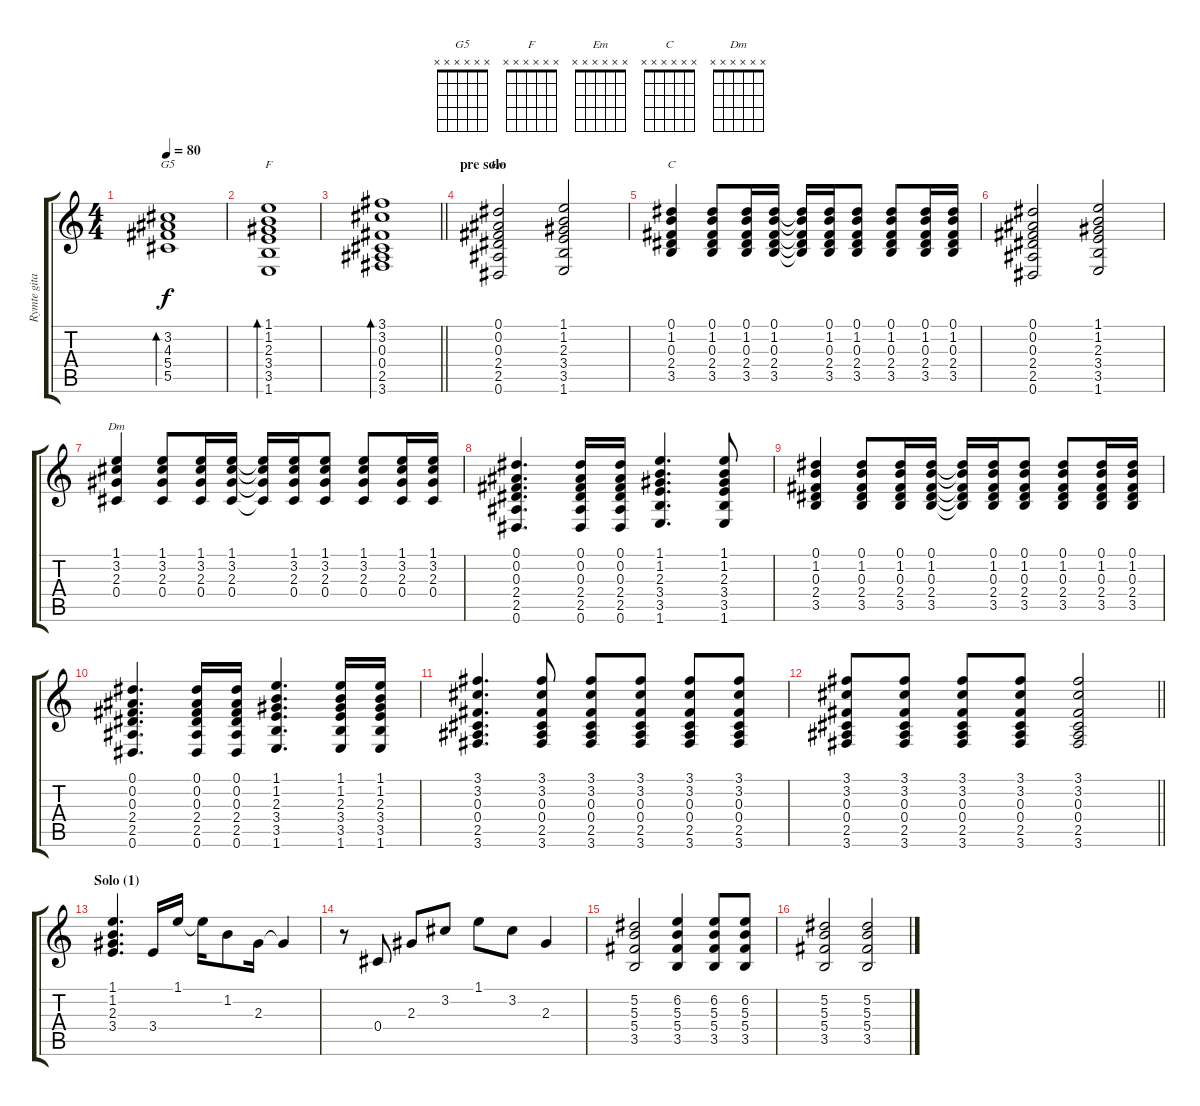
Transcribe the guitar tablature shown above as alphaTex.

\track ("Rymte gitar" "Rymte gita") {instrument electricguitarjazz}
\staff {score tabs}
\tuning (Eb4 Bb3 Gb3 Db3 Ab2 Eb2) {hide}
\chord ("G5" x x x x x x)
\chord ("F" x x x x x x)
\chord ("Em" x x x x x x)
\chord ("C" x x x x x x)
\chord ("Dm" x x x x x x)
\ts (4 4)
\tempo 80
\clef g2
\ks c
(3.2 4.3 5.4 5.5).1{bd 120 ch "G5" dy f} |
(1.1 1.2 2.3 3.4 3.5 1.6).1{bd 120 ch "F"} |
\barLineRight lightlight
(3.1 3.2 0.3 0.4 2.5 3.6).1{bd 120} |
\section ("" "pre solo")
(0.1 0.2 0.3 2.4 2.5 0.6).2{ch "Em"} (1.1 1.2 2.3 3.4 3.5 1.6).2 |
(0.1 1.2 0.3 2.4 3.5).4{ch "C"} (0.1 1.2 0.3 2.4 3.5).8 (0.1 1.2 0.3 2.4 3.5).16 (0.1 1.2 0.3 2.4 3.5).16 (0.1{t} 1.2{t} 0.3{t} 2.4{t} 3.5{t}).16 (0.1 1.2 0.3 2.4 3.5).16 (0.1 1.2 0.3 2.4 3.5).8 (0.1 1.2 0.3 2.4 3.5).8 (0.1 1.2 0.3 2.4 3.5).16 (0.1 1.2 0.3 2.4 3.5).16 |
(0.1 0.2 0.3 2.4 2.5 0.6).2 (1.1 1.2 2.3 3.4 3.5 1.6).2 |
(1.1 3.2 2.3 0.4).4{ch "Dm"} (1.1 3.2 2.3 0.4).8 (1.1 3.2 2.3 0.4).16 (1.1 3.2 2.3 0.4).16 (1.1{t} 3.2{t} 2.3{t} 0.4{t}).16 (1.1 3.2 2.3 0.4).16 (1.1 3.2 2.3 0.4).8 (1.1 3.2 2.3 0.4).8 (1.1 3.2 2.3 0.4).16 (1.1 3.2 2.3 0.4).16 |
(0.1 0.2 0.3 2.4 2.5 0.6).4{d} (0.1 0.2 0.3 2.4 2.5 0.6).16 (0.1 0.2 0.3 2.4 2.5 0.6).16 (1.1 1.2 2.3 3.4 3.5 1.6).4{d} (1.1 1.2 2.3 3.4 3.5 1.6).8 |
(0.1 1.2 0.3 2.4 3.5).4 (0.1 1.2 0.3 2.4 3.5).8 (0.1 1.2 0.3 2.4 3.5).16 (0.1 1.2 0.3 2.4 3.5).16 (0.1{t} 1.2{t} 0.3{t} 2.4{t} 3.5{t}).16 (0.1 1.2 0.3 2.4 3.5).16 (0.1 1.2 0.3 2.4 3.5).8 (0.1 1.2 0.3 2.4 3.5).8 (0.1 1.2 0.3 2.4 3.5).16 (0.1 1.2 0.3 2.4 3.5).16 |
(0.1 0.2 0.3 2.4 2.5 0.6).4{d} (0.1 0.2 0.3 2.4 2.5 0.6).16 (0.1 0.2 0.3 2.4 2.5 0.6).16 (1.1 1.2 2.3 3.4 3.5 1.6).4{d} (1.1 1.2 2.3 3.4 3.5 1.6).16 (1.1 1.2 2.3 3.4 3.5 1.6).16 |
(3.1 3.2 0.3 0.4 2.5 3.6).4{d} (3.1 3.2 0.3 0.4 2.5 3.6).8 (3.1 3.2 0.3 0.4 2.5 3.6).8 (3.1 3.2 0.3 0.4 2.5 3.6).8 (3.1 3.2 0.3 0.4 2.5 3.6).8 (3.1 3.2 0.3 0.4 2.5 3.6).8 |
\barLineRight lightlight
(3.1 3.2 0.3 0.4 2.5 3.6).8 (3.1 3.2 0.3 0.4 2.5 3.6).8 (3.1 3.2 0.3 0.4 2.5 3.6).8 (3.1 3.2 0.3 0.4 2.5 3.6).8 (3.1 3.2 0.3 0.4 2.5 3.6).2 |
\section ("" "Solo (1)")
(1.1 1.2 2.3 3.4).4{d} 3.4.16 1.1.16 1.1{t}.16 1.2.8 2.3.16 2.3{t}.4 |
r.8 0.4.8 2.3.8 3.2.8 1.1.8 3.2.8 2.3.4 |
(5.2 5.3 5.4 3.5).2 (6.2 5.3 5.4 3.5).4 (6.2 5.3 5.4 3.5).8 (6.2 5.3 5.4 3.5).8 |
(5.2 5.3 5.4 3.5).2 (5.2 5.3 5.4 3.5).2
